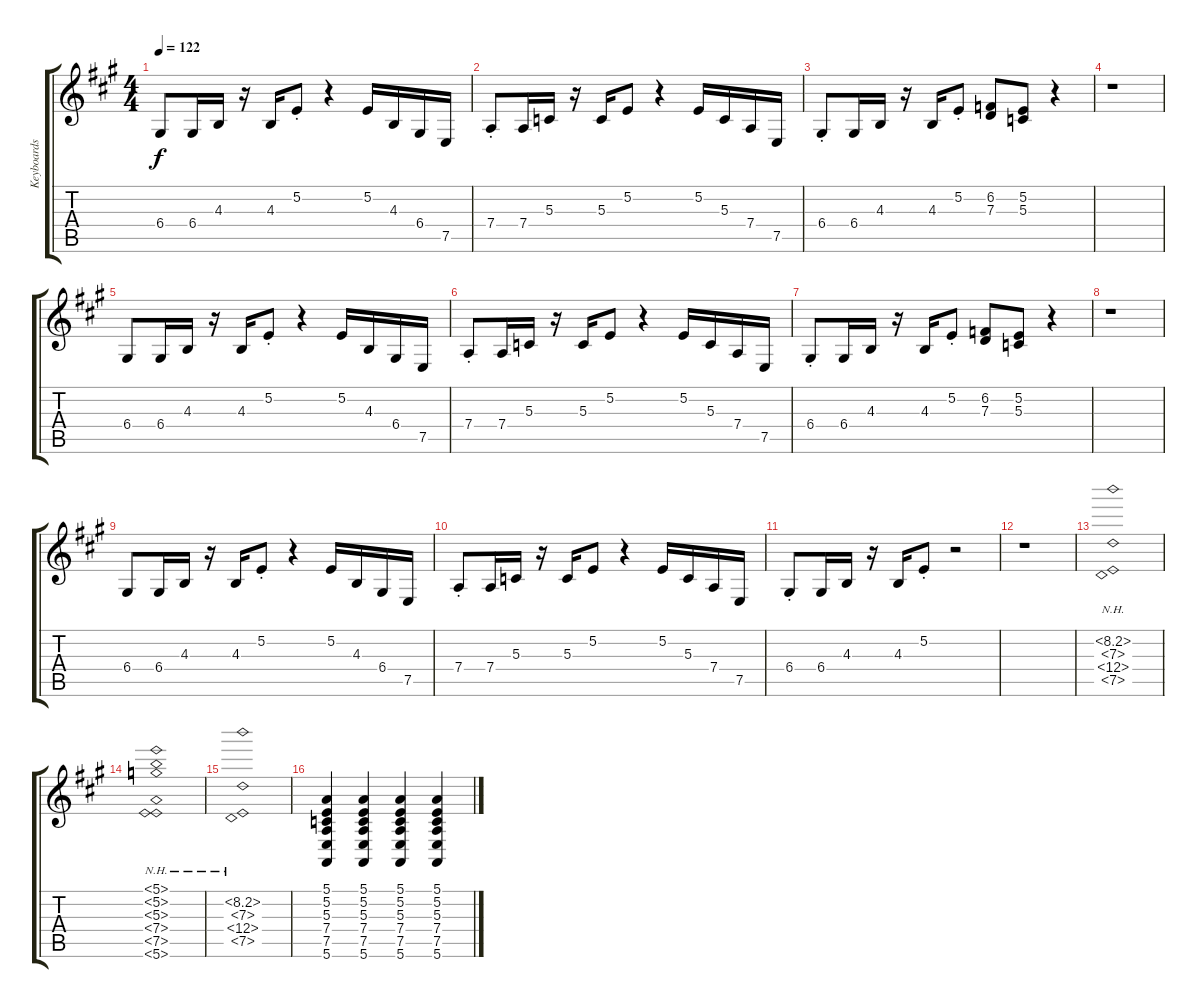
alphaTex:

\track ("Keyboards" "Keyboards") {instrument drawbarorgan}
\staff {score tabs}
\tuning (E4 B3 G3 D3 A2 E2) {hide}
\ts (4 4)
\tempo 122
\clef g2
\ks a
6.4.8{dy f} 6.4.16 4.3.16 r.16 4.3.16 5.2{st}.8 r.4 5.2.16 4.3.16 6.4.16 7.5.16 |
7.4{st}.8 7.4.16 5.3.16 r.16 5.3.16 5.2.8 r.4 5.2.16 5.3.16 7.4.16 7.5.16 |
6.4{st}.8 6.4.16 4.3.16 r.16 4.3.16 5.2{st}.8 (6.2 7.3).8 (5.2 5.3).8 r.4 |
r.1 |
6.4.8 6.4.16 4.3.16 r.16 4.3.16 5.2{st}.8 r.4 5.2.16 4.3.16 6.4.16 7.5.16 |
7.4{st}.8 7.4.16 5.3.16 r.16 5.3.16 5.2.8 r.4 5.2.16 5.3.16 7.4.16 7.5.16 |
6.4{st}.8 6.4.16 4.3.16 r.16 4.3.16 5.2{st}.8 (6.2 7.3).8 (5.2 5.3).8 r.4 |
r.1 |
6.4.8 6.4.16 4.3.16 r.16 4.3.16 5.2{st}.8 r.4 5.2.16 4.3.16 6.4.16 7.5.16 |
7.4{st}.8 7.4.16 5.3.16 r.16 5.3.16 5.2.8 r.4 5.2.16 5.3.16 7.4.16 7.5.16 |
6.4{st}.8 6.4.16 4.3.16 r.16 4.3.16 5.2{st}.8 r.2 |
r.1 |
(8.2{nh} 7.3{nh} 6.4{nh} 7.5{nh}).1 |
(5.1{nh} 5.2{nh} 5.3{nh} 7.4{nh} 7.5{nh} 5.6{nh}).1 |
(8.2{nh} 7.3{nh} 6.4{nh} 7.5{nh}).1 |
(5.1 5.2 5.3 7.4 7.5 5.6).4 (5.1 5.2 5.3 7.4 7.5 5.6).4 (5.1 5.2 5.3 7.4 7.5 5.6).4 (5.1 5.2 5.3 7.4 7.5 5.6).4
